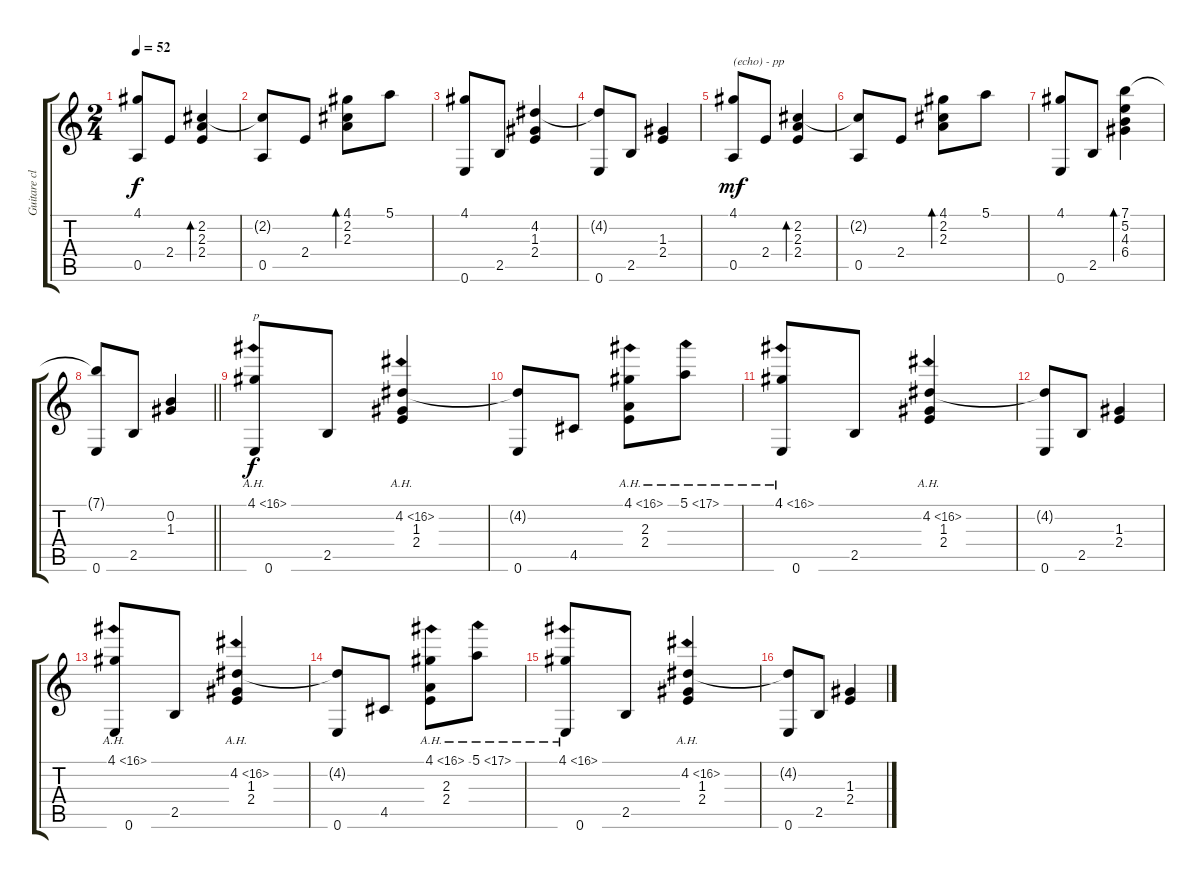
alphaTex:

\track ("Guitare classique" "Guitare cl") {instrument acousticguitarnylon}
\staff {score tabs}
\tuning (E4 B3 G3 D3 A2 E2) {hide}
\ts (2 4)
\tempo 52
\clef g2
\ks c
(4.1 0.5).8{dy f} 2.4.8 (2.2 2.3 2.4).4{bd 60} |
(2.2{t} 0.5).8 2.4.8 (4.1 2.2 2.3).8{bd 60} 5.1.8 |
(4.1 0.6).8 2.5.8 (4.2 1.3 2.4).4 |
(4.2{t} 0.6).8 2.5.8 (1.3 2.4).4 |
(4.1 0.5).8{txt "(echo) - pp" dy mf} 2.4.8 (2.2 2.3 2.4).4{bd 60} |
(2.2{t} 0.5).8 2.4.8 (4.1 2.2 2.3).8{bd 60} 5.1.8 |
(4.1 0.6).8 2.5.8 (7.1 5.2 4.3 6.4).4{bd 60} |
\barLineRight lightlight
(7.1{t} 0.6).8 2.5.8 (0.2 1.3).4 |
(4.1{ah 12} 0.6).8{txt "p" dy f} 2.5.8 (4.2{ah 12} 1.3 2.4).4 |
(4.2{t} 0.6).8 4.5.8 (4.1{ah 12} 2.3 2.4).8 5.1{ah 12}.8 |
(4.1{ah 12} 0.6).8 2.5.8 (4.2{ah 12} 1.3 2.4).4 |
(4.2{t} 0.6).8 2.5.8 (1.3 2.4).4 |
(4.1{ah 12} 0.6).8 2.5.8 (4.2{ah 12} 1.3 2.4).4 |
(4.2{t} 0.6).8 4.5.8 (4.1{ah 12} 2.3 2.4).8 5.1{ah 12}.8 |
(4.1{ah 12} 0.6).8 2.5.8 (4.2{ah 12} 1.3 2.4).4 |
(4.2{t} 0.6).8 2.5.8 (1.3 2.4).4
